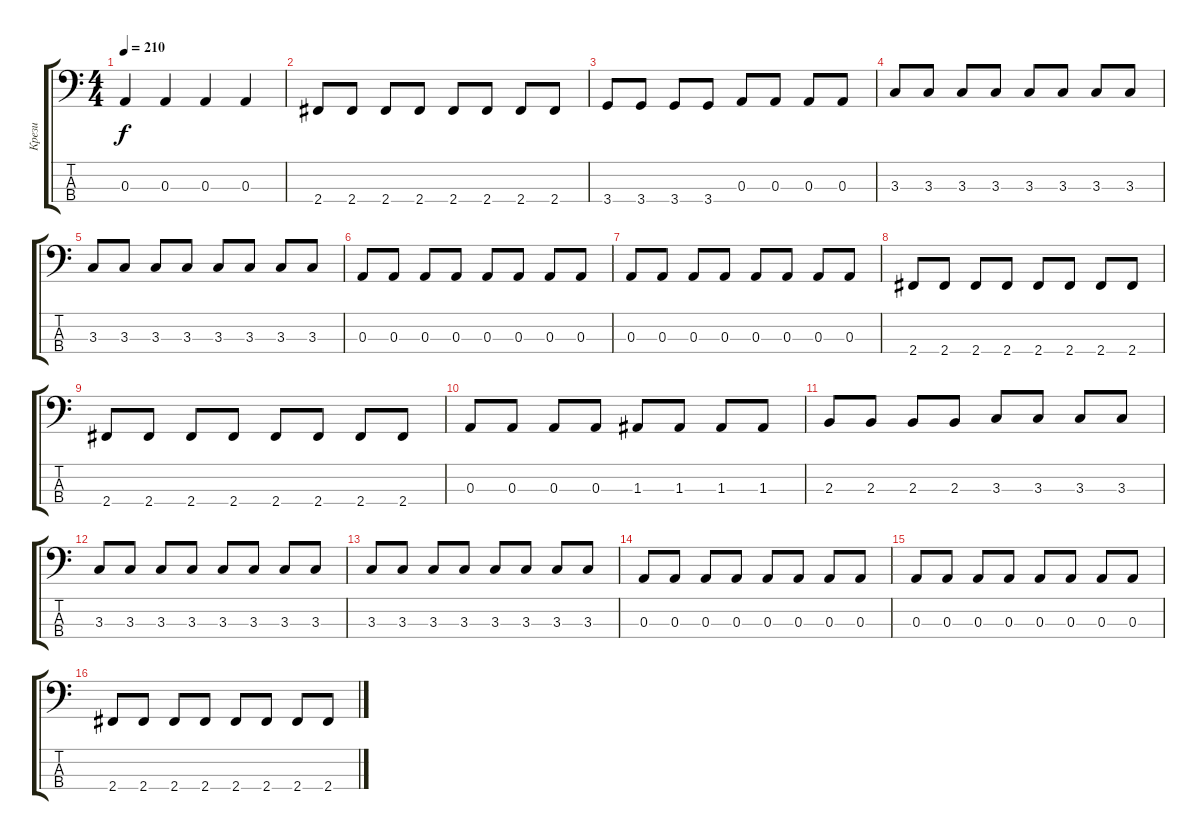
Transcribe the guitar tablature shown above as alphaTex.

\track ("Крези" "Крези") {instrument electricbassfinger}
\staff {score tabs}
\tuning (G2 D2 A1 E1) {hide}
\ts (4 4)
\tempo 210
\clef f4
\ks c
0.3.4{dy f} 0.3.4 0.3.4 0.3.4 |
2.4.8 2.4.8 2.4.8 2.4.8 2.4.8 2.4.8 2.4.8 2.4.8 |
3.4.8 3.4.8 3.4.8 3.4.8 0.3.8 0.3.8 0.3.8 0.3.8 |
3.3.8 3.3.8 3.3.8 3.3.8 3.3.8 3.3.8 3.3.8 3.3.8 |
3.3.8 3.3.8 3.3.8 3.3.8 3.3.8 3.3.8 3.3.8 3.3.8 |
0.3.8 0.3.8 0.3.8 0.3.8 0.3.8 0.3.8 0.3.8 0.3.8 |
0.3.8 0.3.8 0.3.8 0.3.8 0.3.8 0.3.8 0.3.8 0.3.8 |
2.4.8 2.4.8 2.4.8 2.4.8 2.4.8 2.4.8 2.4.8 2.4.8 |
2.4.8 2.4.8 2.4.8 2.4.8 2.4.8 2.4.8 2.4.8 2.4.8 |
0.3.8 0.3.8 0.3.8 0.3.8 1.3.8 1.3.8 1.3.8 1.3.8 |
2.3.8 2.3.8 2.3.8 2.3.8 3.3.8 3.3.8 3.3.8 3.3.8 |
3.3.8 3.3.8 3.3.8 3.3.8 3.3.8 3.3.8 3.3.8 3.3.8 |
3.3.8 3.3.8 3.3.8 3.3.8 3.3.8 3.3.8 3.3.8 3.3.8 |
0.3.8 0.3.8 0.3.8 0.3.8 0.3.8 0.3.8 0.3.8 0.3.8 |
0.3.8 0.3.8 0.3.8 0.3.8 0.3.8 0.3.8 0.3.8 0.3.8 |
2.4.8 2.4.8 2.4.8 2.4.8 2.4.8 2.4.8 2.4.8 2.4.8
